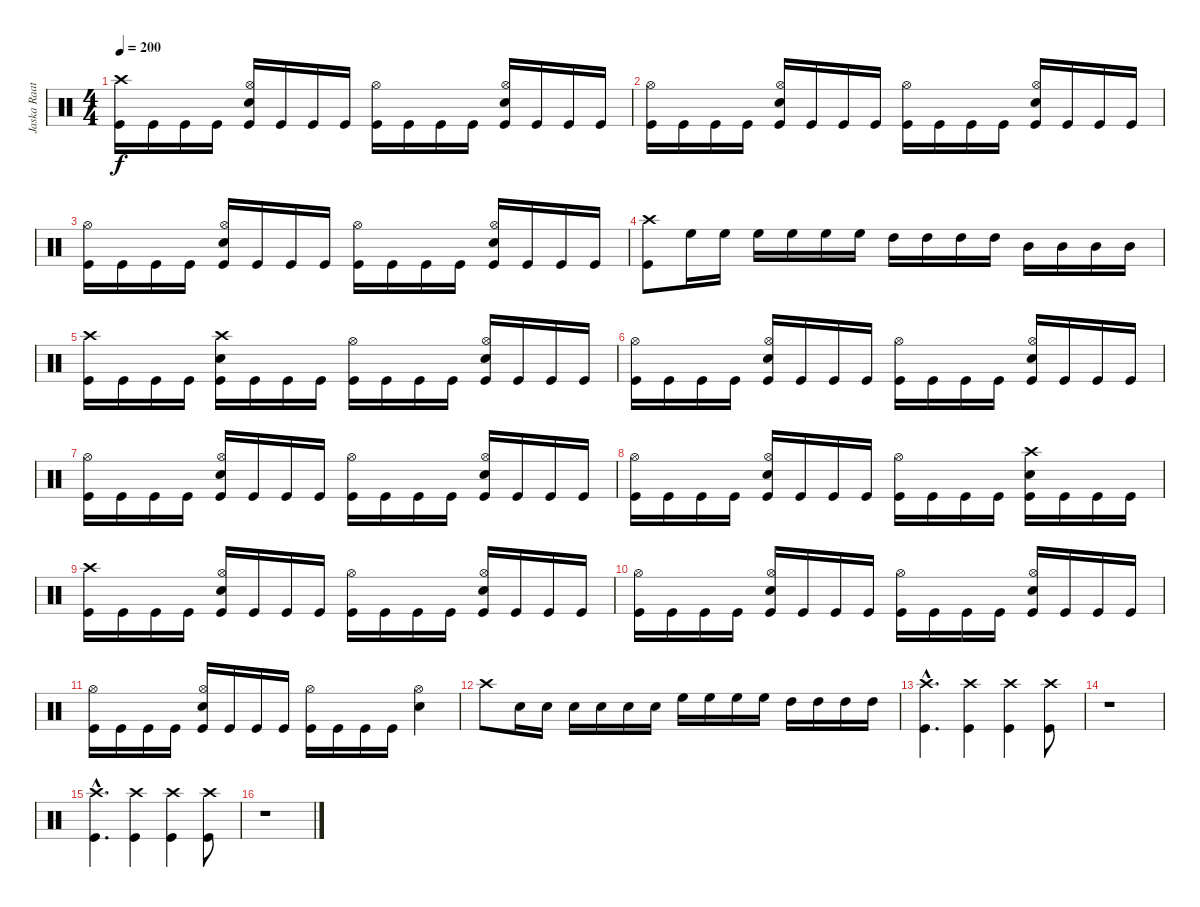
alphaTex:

\track ("Jaska Raatikainen" "Jaska Raat") {instrument percussion}
\staff {score}
\articulation defaults
\ts (4 4)
\tempo 200
\clef neutral
\ks c
("Crash high (hit)" "Kick (hit)").16{dy f} "Kick (hit)".16 "Kick (hit)".16 "Kick (hit)".16 ("Hi-Hat (open)" "Snare (hit) 2" "Kick (hit)").16 "Kick (hit)".16 "Kick (hit)".16 "Kick (hit)".16 ("Hi-Hat (open)" "Kick (hit)").16 "Kick (hit)".16 "Kick (hit)".16 "Kick (hit)".16 ("Hi-Hat (open)" "Snare (hit) 2" "Kick (hit)").16 "Kick (hit)".16 "Kick (hit)".16 "Kick (hit)".16 |
("Hi-Hat (open)" "Kick (hit)").16 "Kick (hit)".16 "Kick (hit)".16 "Kick (hit)".16 ("Hi-Hat (open)" "Snare (hit) 2" "Kick (hit)").16 "Kick (hit)".16 "Kick (hit)".16 "Kick (hit)".16 ("Hi-Hat (open)" "Kick (hit)").16 "Kick (hit)".16 "Kick (hit)".16 "Kick (hit)".16 ("Hi-Hat (open)" "Snare (hit) 2" "Kick (hit)").16 "Kick (hit)".16 "Kick (hit)".16 "Kick (hit)".16 |
("Hi-Hat (open)" "Kick (hit)").16 "Kick (hit)".16 "Kick (hit)".16 "Kick (hit)".16 ("Hi-Hat (open)" "Snare (hit) 2" "Kick (hit)").16 "Kick (hit)".16 "Kick (hit)".16 "Kick (hit)".16 ("Hi-Hat (open)" "Kick (hit)").16 "Kick (hit)".16 "Kick (hit)".16 "Kick (hit)".16 ("Hi-Hat (open)" "Snare (hit) 2" "Kick (hit)").16 "Kick (hit)".16 "Kick (hit)".16 "Kick (hit)".16 |
("Crash high (hit)" "Kick (hit)").8 "High Floor Tom (hit)".16 "High Floor Tom (hit)".16 "High Floor Tom (hit)".16 "High Floor Tom (hit)".16 "High Floor Tom (hit)".16 "High Floor Tom (hit)".16 "High Tom (hit)".16 "High Tom (hit)".16 "High Tom (hit)".16 "High Tom (hit)".16 "Mid Tom (hit)".16 "Mid Tom (hit)".16 "Mid Tom (hit)".16 "Mid Tom (hit)".16 |
("Crash high (hit)" "Kick (hit)").16 "Kick (hit)".16 "Kick (hit)".16 "Kick (hit)".16 ("Crash high (hit)" "Snare (hit) 2" "Kick (hit)").16 "Kick (hit)".16 "Kick (hit)".16 "Kick (hit)".16 ("Hi-Hat (open)" "Kick (hit)").16 "Kick (hit)".16 "Kick (hit)".16 "Kick (hit)".16 ("Hi-Hat (open)" "Snare (hit) 2" "Kick (hit)").16 "Kick (hit)".16 "Kick (hit)".16 "Kick (hit)".16 |
("Hi-Hat (open)" "Kick (hit)").16 "Kick (hit)".16 "Kick (hit)".16 "Kick (hit)".16 ("Hi-Hat (open)" "Snare (hit) 2" "Kick (hit)").16 "Kick (hit)".16 "Kick (hit)".16 "Kick (hit)".16 ("Hi-Hat (open)" "Kick (hit)").16 "Kick (hit)".16 "Kick (hit)".16 "Kick (hit)".16 ("Hi-Hat (open)" "Snare (hit) 2" "Kick (hit)").16 "Kick (hit)".16 "Kick (hit)".16 "Kick (hit)".16 |
("Hi-Hat (open)" "Kick (hit)").16 "Kick (hit)".16 "Kick (hit)".16 "Kick (hit)".16 ("Hi-Hat (open)" "Snare (hit) 2" "Kick (hit)").16 "Kick (hit)".16 "Kick (hit)".16 "Kick (hit)".16 ("Hi-Hat (open)" "Kick (hit)").16 "Kick (hit)".16 "Kick (hit)".16 "Kick (hit)".16 ("Hi-Hat (open)" "Snare (hit) 2" "Kick (hit)").16 "Kick (hit)".16 "Kick (hit)".16 "Kick (hit)".16 |
("Hi-Hat (open)" "Kick (hit)").16 "Kick (hit)".16 "Kick (hit)".16 "Kick (hit)".16 ("Hi-Hat (open)" "Snare (hit) 2" "Kick (hit)").16 "Kick (hit)".16 "Kick (hit)".16 "Kick (hit)".16 ("Hi-Hat (open)" "Kick (hit)").16 "Kick (hit)".16 "Kick (hit)".16 "Kick (hit)".16 ("Crash high (hit)" "Snare (hit) 2" "Kick (hit)").16 "Kick (hit)".16 "Kick (hit)".16 "Kick (hit)".16 |
("Crash high (hit)" "Kick (hit)").16 "Kick (hit)".16 "Kick (hit)".16 "Kick (hit)".16 ("Hi-Hat (open)" "Snare (hit) 2" "Kick (hit)").16 "Kick (hit)".16 "Kick (hit)".16 "Kick (hit)".16 ("Hi-Hat (open)" "Kick (hit)").16 "Kick (hit)".16 "Kick (hit)".16 "Kick (hit)".16 ("Hi-Hat (open)" "Snare (hit) 2" "Kick (hit)").16 "Kick (hit)".16 "Kick (hit)".16 "Kick (hit)".16 |
("Hi-Hat (open)" "Kick (hit)").16 "Kick (hit)".16 "Kick (hit)".16 "Kick (hit)".16 ("Hi-Hat (open)" "Snare (hit) 2" "Kick (hit)").16 "Kick (hit)".16 "Kick (hit)".16 "Kick (hit)".16 ("Hi-Hat (open)" "Kick (hit)").16 "Kick (hit)".16 "Kick (hit)".16 "Kick (hit)".16 ("Hi-Hat (open)" "Snare (hit) 2" "Kick (hit)").16 "Kick (hit)".16 "Kick (hit)".16 "Kick (hit)".16 |
("Hi-Hat (open)" "Kick (hit)").16 "Kick (hit)".16 "Kick (hit)".16 "Kick (hit)".16 ("Hi-Hat (open)" "Snare (hit) 2" "Kick (hit)").16 "Kick (hit)".16 "Kick (hit)".16 "Kick (hit)".16 ("Hi-Hat (open)" "Kick (hit)").16 "Kick (hit)".16 "Kick (hit)".16 "Kick (hit)".16 ("Hi-Hat (open)" "Snare (hit) 2").4 |
"Crash high (hit)".8 "Snare (hit) 2".16 "Snare (hit) 2".16 "Snare (hit) 2".16 "Snare (hit) 2".16 "Snare (hit) 2".16 "Snare (hit) 2".16 "High Floor Tom (hit)".16 "High Floor Tom (hit)".16 "High Floor Tom (hit)".16 "High Floor Tom (hit)".16 "High Tom (hit)".16 "High Tom (hit)".16 "High Tom (hit)".16 "High Tom (hit)".16 |
("Crash high (hit)"{hac} "Kick (hit)"{hac}).4{d} ("Crash high (hit)" "Kick (hit)").4 ("Crash high (hit)" "Kick (hit)").4 ("Crash high (hit)" "Kick (hit)").8 |
r.1 |
("Crash high (hit)"{hac} "Kick (hit)"{hac}).4{d} ("Crash high (hit)" "Kick (hit)").4 ("Crash high (hit)" "Kick (hit)").4 ("Crash high (hit)" "Kick (hit)").8 |
r.1
